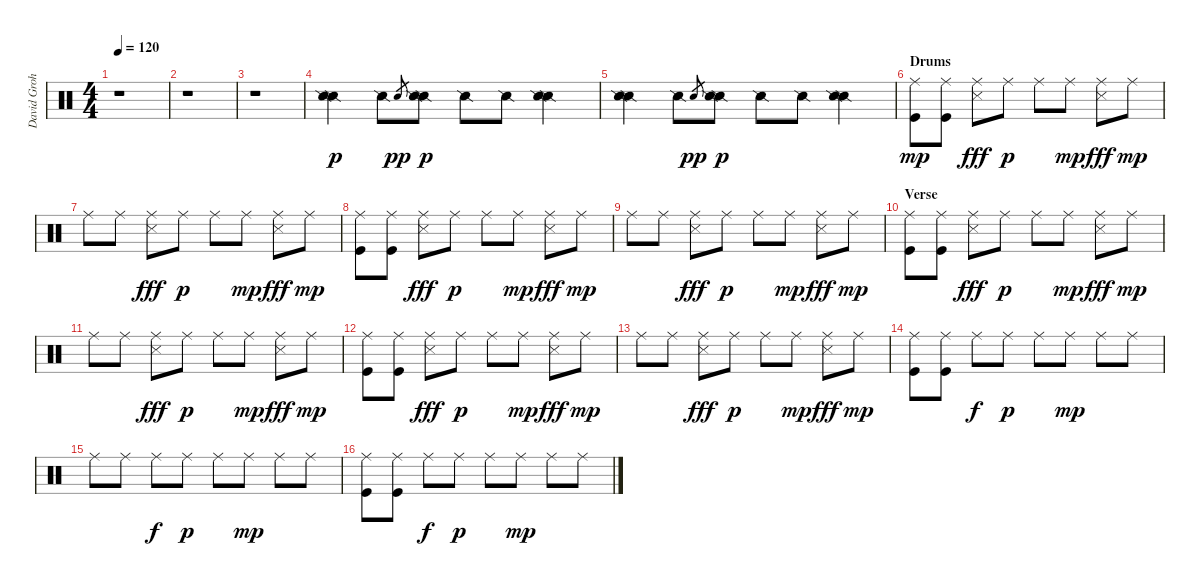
\track ("David Grohl : Drums" "David Groh") {instrument percussion}
\staff {score}
\articulation defaults
\ts (4 4)
\tempo 120
\clef neutral
\ks c
r.1{dy p} |
\section ("" "")
r.1 |
r.1 |
("Snare (side stick) 2" "Snare (side stick) 2").4{volume 5} "Snare (side stick) 2".8 "Snare (hit)".8{gr dy pp} ("Snare (side stick) 2" "Snare (side stick) 2").8{dy p} "Snare (side stick) 2".8 "Snare (side stick) 2".8 ("Snare (side stick) 2" "Snare (side stick) 2").4 |
("Snare (side stick) 2" "Snare (side stick) 2").4 "Snare (side stick) 2".8 "Snare (hit)".8{gr dy pp} ("Snare (side stick) 2" "Snare (side stick) 2").8{dy p} "Snare (side stick) 2".8 "Snare (side stick) 2".8 ("Snare (side stick) 2" "Snare (side stick) 2").4 |
\section ("" "Drums")
("Kick (hit)" "Ride (middle)").8{dy mp volume 16} ("Kick (hit)" "Ride (middle)").8 ("Ride (middle)" "Snare (side stick) 3").8{dy fff} "Ride (middle)".8{dy p} "Ride (middle)".8 "Ride (middle)".8{dy mp} ("Ride (middle)" "Snare (side stick) 3").8{dy fff} "Ride (middle)".8{dy mp} |
"Ride (middle)".8 "Ride (middle)".8 ("Ride (middle)" "Snare (side stick) 3").8{dy fff} "Ride (middle)".8{dy p} "Ride (middle)".8 "Ride (middle)".8{dy mp} ("Ride (middle)" "Snare (side stick) 3").8{dy fff} "Ride (middle)".8{dy mp} |
("Kick (hit)" "Ride (middle)").8 ("Kick (hit)" "Ride (middle)").8 ("Ride (middle)" "Snare (side stick) 3").8{dy fff} "Ride (middle)".8{dy p} "Ride (middle)".8 "Ride (middle)".8{dy mp} ("Ride (middle)" "Snare (side stick) 3").8{dy fff} "Ride (middle)".8{dy mp} |
"Ride (middle)".8 "Ride (middle)".8 ("Ride (middle)" "Snare (side stick) 3").8{dy fff} "Ride (middle)".8{dy p} "Ride (middle)".8 "Ride (middle)".8{dy mp} ("Ride (middle)" "Snare (side stick) 3").8{dy fff} "Ride (middle)".8{dy mp} |
\section ("" "Verse")
("Kick (hit)" "Ride (middle)").8 ("Kick (hit)" "Ride (middle)").8 ("Ride (middle)" "Snare (side stick) 3").8{dy fff} "Ride (middle)".8{dy p} "Ride (middle)".8 "Ride (middle)".8{dy mp} ("Ride (middle)" "Snare (side stick) 3").8{dy fff} "Ride (middle)".8{dy mp} |
"Ride (middle)".8 "Ride (middle)".8 ("Ride (middle)" "Snare (side stick) 3").8{dy fff} "Ride (middle)".8{dy p} "Ride (middle)".8 "Ride (middle)".8{dy mp} ("Ride (middle)" "Snare (side stick) 3").8{dy fff} "Ride (middle)".8{dy mp} |
("Kick (hit)" "Ride (middle)").8 ("Kick (hit)" "Ride (middle)").8 ("Ride (middle)" "Snare (side stick) 3").8{dy fff} "Ride (middle)".8{dy p} "Ride (middle)".8 "Ride (middle)".8{dy mp} ("Ride (middle)" "Snare (side stick) 3").8{dy fff} "Ride (middle)".8{dy mp} |
"Ride (middle)".8 "Ride (middle)".8 ("Ride (middle)" "Snare (side stick) 3").8{dy fff} "Ride (middle)".8{dy p} "Ride (middle)".8 "Ride (middle)".8{dy mp} ("Ride (middle)" "Snare (side stick) 3").8{dy fff} "Ride (middle)".8{dy mp} |
("Kick (hit)" "Ride (middle)").8 ("Kick (hit)" "Ride (middle)").8 "Ride (middle)".8{dy f} "Ride (middle)".8{dy p} "Ride (middle)".8 "Ride (middle)".8{dy mp} "Ride (middle)".8 "Ride (middle)".8 |
"Ride (middle)".8 "Ride (middle)".8 "Ride (middle)".8{dy f} "Ride (middle)".8{dy p} "Ride (middle)".8 "Ride (middle)".8{dy mp} "Ride (middle)".8 "Ride (middle)".8 |
("Kick (hit)" "Ride (middle)").8 ("Kick (hit)" "Ride (middle)").8 "Ride (middle)".8{dy f} "Ride (middle)".8{dy p} "Ride (middle)".8 "Ride (middle)".8{dy mp} "Ride (middle)".8 "Ride (middle)".8
